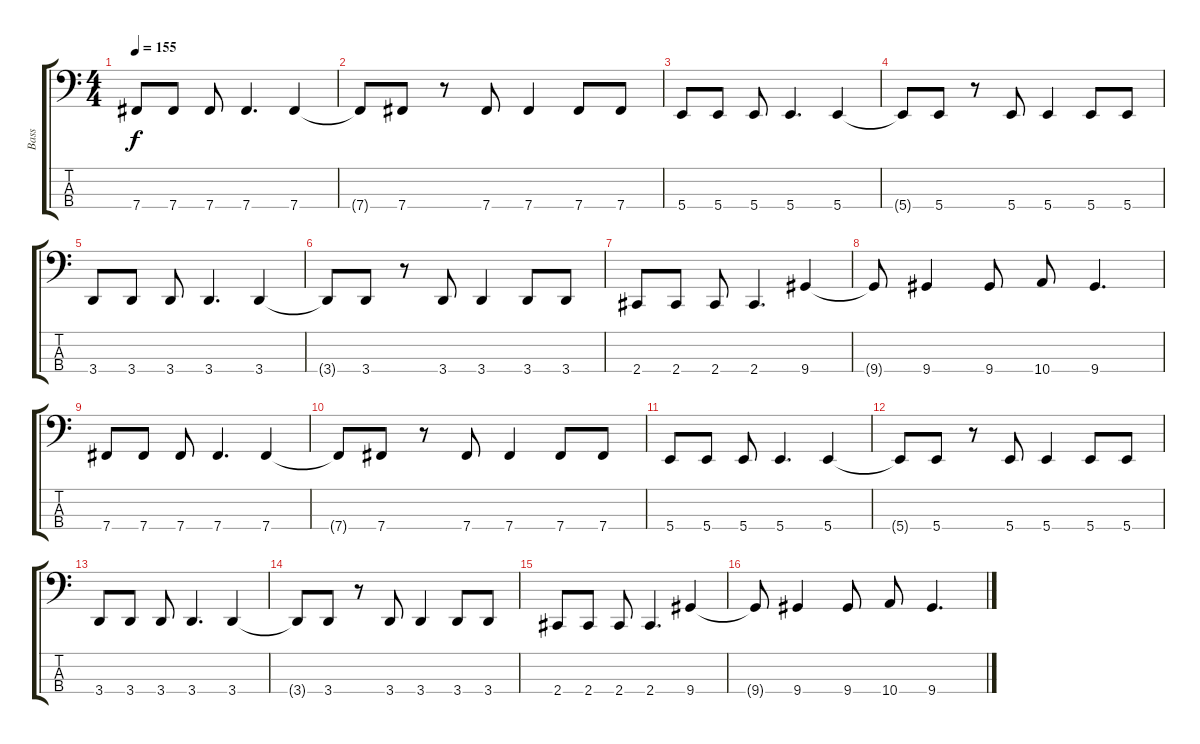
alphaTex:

\track ("Bass" "Bass") {instrument electricbassfinger}
\staff {score tabs}
\tuning (D2 A1 E1 B0) {hide}
\ts (4 4)
\tempo 155
\clef f4
\ks c
7.4.8{dy f} 7.4.8 7.4.8 7.4.4{d} 7.4.4 |
7.4{t}.8 7.4.8 r.8 7.4.8 7.4.4 7.4.8 7.4.8 |
5.4.8 5.4.8 5.4.8 5.4.4{d} 5.4.4 |
5.4{t}.8 5.4.8 r.8 5.4.8 5.4.4 5.4.8 5.4.8 |
3.4.8 3.4.8 3.4.8 3.4.4{d} 3.4.4 |
3.4{t}.8 3.4.8 r.8 3.4.8 3.4.4 3.4.8 3.4.8 |
2.4.8 2.4.8 2.4.8 2.4.4{d} 9.4.4 |
9.4{t}.8 9.4.4 9.4.8 10.4.8 9.4.4{d} |
7.4.8 7.4.8 7.4.8 7.4.4{d} 7.4.4 |
7.4{t}.8 7.4.8 r.8 7.4.8 7.4.4 7.4.8 7.4.8 |
5.4.8 5.4.8 5.4.8 5.4.4{d} 5.4.4 |
5.4{t}.8 5.4.8 r.8 5.4.8 5.4.4 5.4.8 5.4.8 |
3.4.8 3.4.8 3.4.8 3.4.4{d} 3.4.4 |
3.4{t}.8 3.4.8 r.8 3.4.8 3.4.4 3.4.8 3.4.8 |
2.4.8 2.4.8 2.4.8 2.4.4{d} 9.4.4 |
9.4{t}.8 9.4.4 9.4.8 10.4.8 9.4.4{d}
